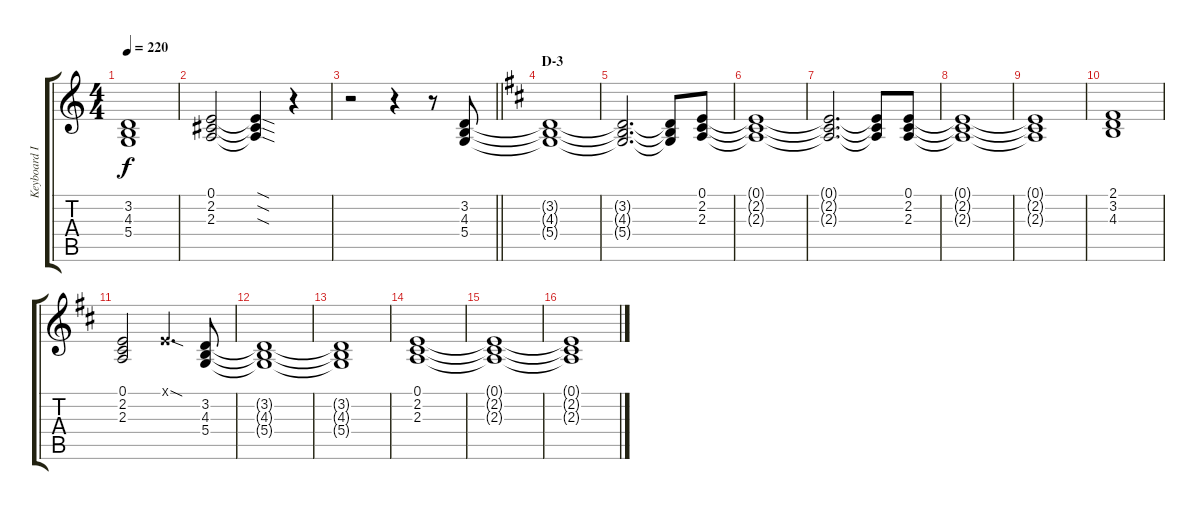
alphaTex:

\track ("Keyboard I" "Keyboard I") {instrument drawbarorgan}
\staff {score tabs}
\tuning (E4 B3 G3 D3 A2 E2) {hide}
\ts (4 4)
\tempo 220
\clef g2
\ks c
(3.2 4.3 5.4).1{dy f} |
(0.1 2.2 2.3).2 (0.1{sod t} 2.2{sod t} 2.3{sod t}).4 r.4 |
\barLineRight lightlight
r.2 r.4 r.8 (3.2 4.3 5.4).8 |
\section ("" "D-3")
\ks d
(3.2{t} 4.3{t} 5.4{t}).1 |
(3.2{t} 4.3{t} 5.4{t}).2{d} (3.2{t} 4.3{t} 5.4{t}).8 (0.1 2.2 2.3).8 |
(0.1{t} 2.2{t} 2.3{t}).1 |
(0.1{t} 2.2{t} 2.3{t}).2{d} (0.1{t} 2.2{t} 2.3{t}).8 (0.1 2.2 2.3).8 |
(0.1{t} 2.2{t} 2.3{t}).1 |
(0.1{t} 2.2{t} 2.3{t}).1 |
(2.1 3.2 4.3).1 |
(0.1 2.2 2.3).2 0.1{sod x}.4{d} (3.2 4.3 5.4).8 |
(3.2{t} 4.3{t} 5.4{t}).1 |
(3.2{t} 4.3{t} 5.4{t}).1 |
(0.1 2.2 2.3).1 |
(0.1{t} 2.2{t} 2.3{t}).1 |
(0.1{t} 2.2{t} 2.3{t}).1
